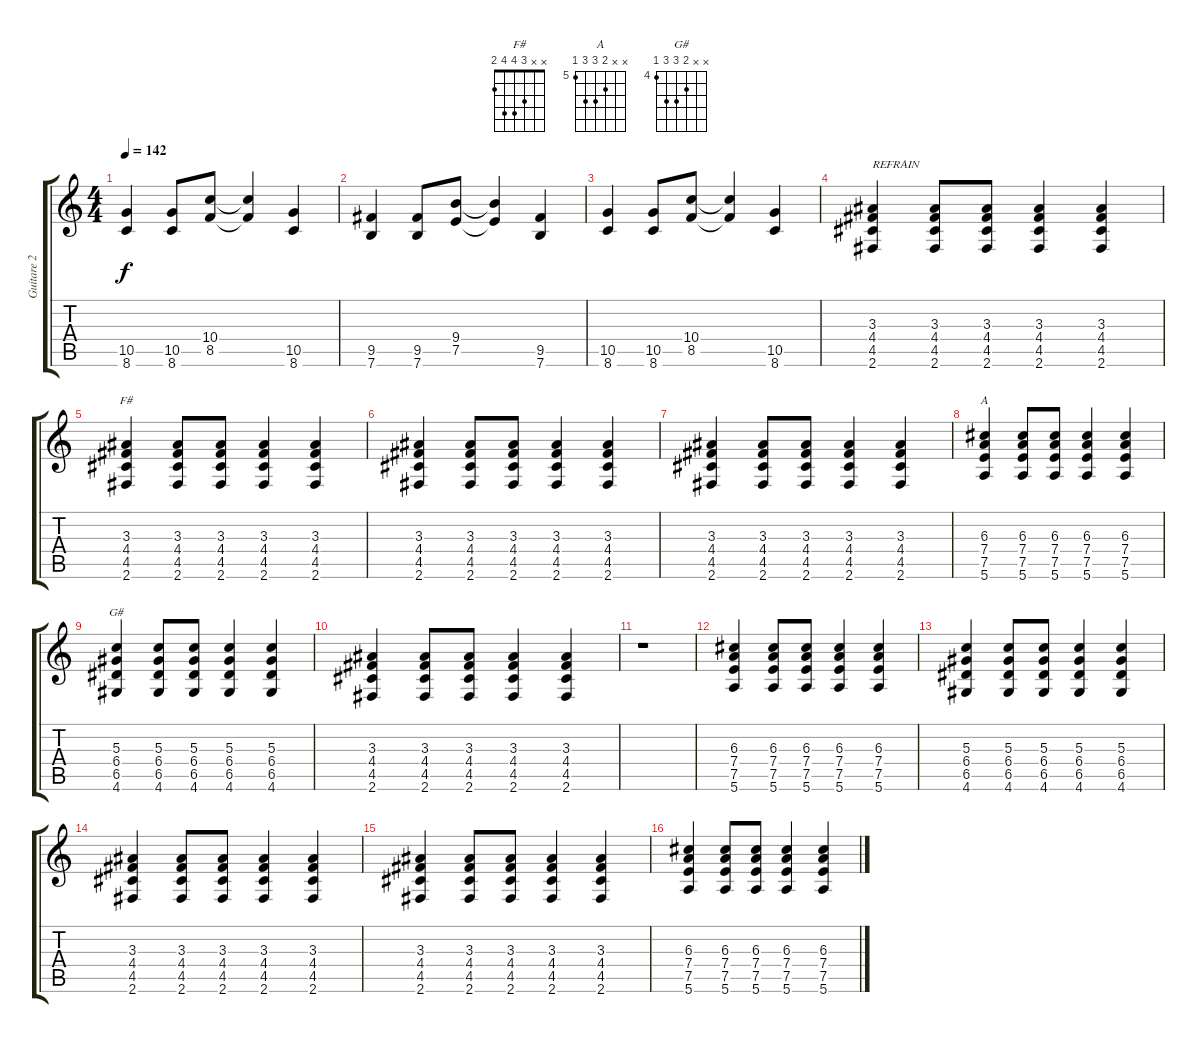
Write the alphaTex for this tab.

\track ("Guitare 2" "Guitare 2") {instrument distortionguitar}
\staff {score tabs}
\tuning (E4 B3 G3 D3 A2 E2) {hide}
\chord ("F#" x x 3 4 4 2)
\chord ("A" x x 6 7 7 5) {firstfret 5}
\chord ("G#" x x 5 6 6 4) {firstfret 4}
\ts (4 4)
\tempo 142
\clef g2
\ks c
(10.5 8.6).4{dy f} (10.5 8.6).8 (10.4 8.5).8 (10.4{t} 8.5{t}).4 (10.5 8.6).4 |
(9.5 7.6).4 (9.5 7.6).8 (9.4 7.5).8 (9.4{t} 7.5{t}).4 (9.5 7.6).4 |
(10.5 8.6).4 (10.5 8.6).8 (10.4 8.5).8 (10.4{t} 8.5{t}).4 (10.5 8.6).4 |
(3.3 4.4 4.5 2.6).4{txt "REFRAIN"} (3.3 4.4 4.5 2.6).8 (3.3 4.4 4.5 2.6).8 (3.3 4.4 4.5 2.6).4 (3.3 4.4 4.5 2.6).4 |
(3.3 4.4 4.5 2.6).4{ch "F#"} (3.3 4.4 4.5 2.6).8 (3.3 4.4 4.5 2.6).8 (3.3 4.4 4.5 2.6).4 (3.3 4.4 4.5 2.6).4 |
(3.3 4.4 4.5 2.6).4 (3.3 4.4 4.5 2.6).8 (3.3 4.4 4.5 2.6).8 (3.3 4.4 4.5 2.6).4 (3.3 4.4 4.5 2.6).4 |
(3.3 4.4 4.5 2.6).4 (3.3 4.4 4.5 2.6).8 (3.3 4.4 4.5 2.6).8 (3.3 4.4 4.5 2.6).4 (3.3 4.4 4.5 2.6).4 |
(6.3 7.4 7.5 5.6).4{ch "A"} (6.3 7.4 7.5 5.6).8 (6.3 7.4 7.5 5.6).8 (6.3 7.4 7.5 5.6).4 (6.3 7.4 7.5 5.6).4 |
(5.3 6.4 6.5 4.6).4{ch "G#"} (5.3 6.4 6.5 4.6).8 (5.3 6.4 6.5 4.6).8 (5.3 6.4 6.5 4.6).4 (5.3 6.4 6.5 4.6).4 |
(3.3 4.4 4.5 2.6).4 (3.3 4.4 4.5 2.6).8 (3.3 4.4 4.5 2.6).8 (3.3 4.4 4.5 2.6).4 (3.3 4.4 4.5 2.6).4 |
r.1 |
(6.3 7.4 7.5 5.6).4 (6.3 7.4 7.5 5.6).8 (6.3 7.4 7.5 5.6).8 (6.3 7.4 7.5 5.6).4 (6.3 7.4 7.5 5.6).4 |
(5.3 6.4 6.5 4.6).4 (5.3 6.4 6.5 4.6).8 (5.3 6.4 6.5 4.6).8 (5.3 6.4 6.5 4.6).4 (5.3 6.4 6.5 4.6).4 |
(3.3 4.4 4.5 2.6).4 (3.3 4.4 4.5 2.6).8 (3.3 4.4 4.5 2.6).8 (3.3 4.4 4.5 2.6).4 (3.3 4.4 4.5 2.6).4 |
(3.3 4.4 4.5 2.6).4 (3.3 4.4 4.5 2.6).8 (3.3 4.4 4.5 2.6).8 (3.3 4.4 4.5 2.6).4 (3.3 4.4 4.5 2.6).4 |
(6.3 7.4 7.5 5.6).4 (6.3 7.4 7.5 5.6).8 (6.3 7.4 7.5 5.6).8 (6.3 7.4 7.5 5.6).4 (6.3 7.4 7.5 5.6).4
